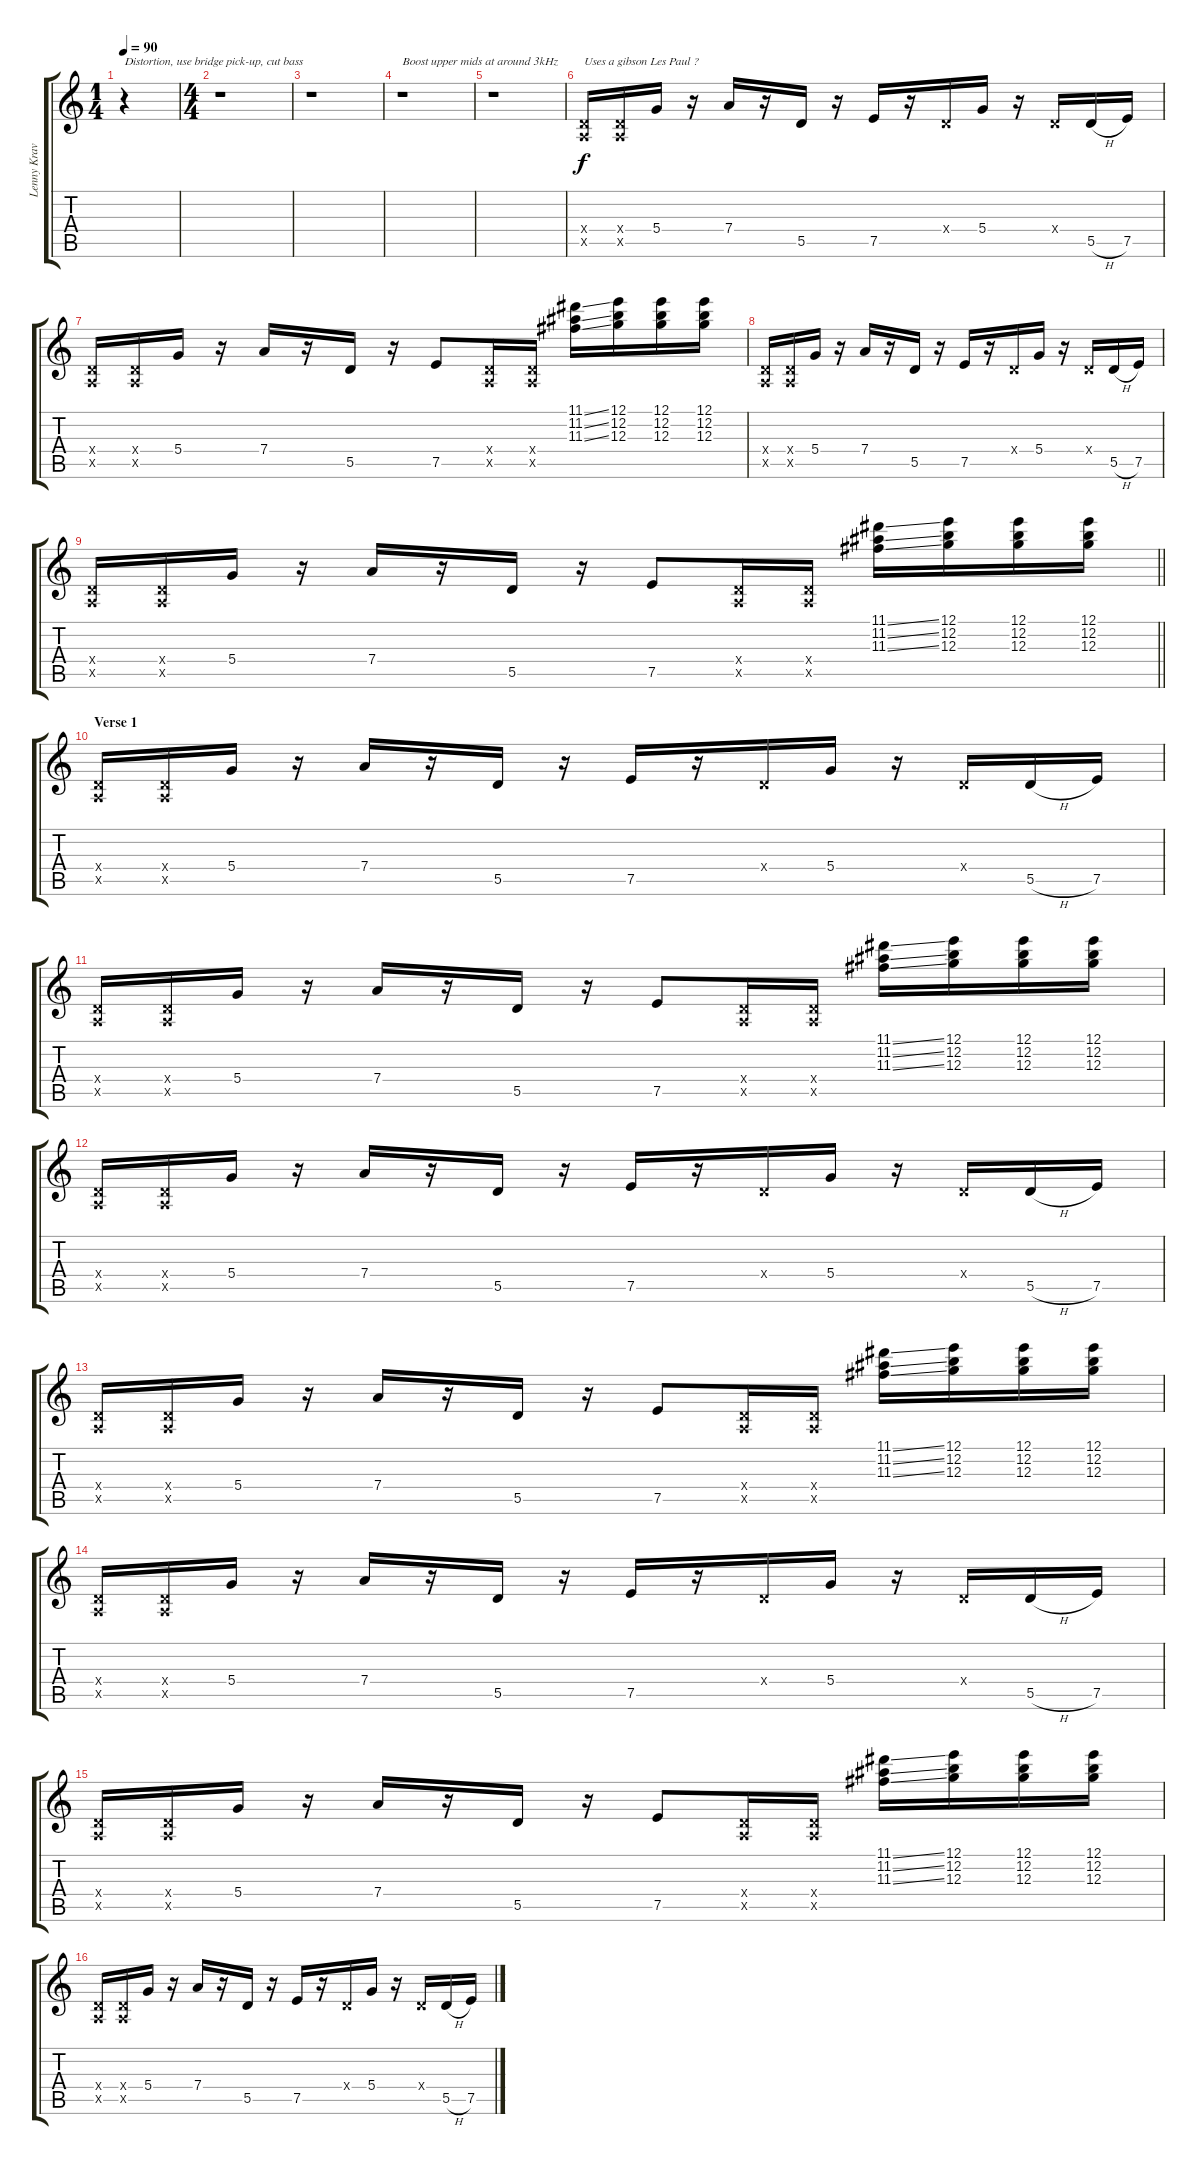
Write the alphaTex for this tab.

\track ("Lenny Kravitz" "Lenny Krav") {instrument overdrivenguitar}
\staff {score tabs}
\tuning (E4 B3 G3 D3 A2 E2) {hide}
\ts (1 4)
\tempo 90
\clef g2
\ks c
r.4{txt "Distortion, use bridge pick-up, cut bass" dy f instrument overdrivenguitar} |
\ts (4 4)
r.1 |
r.1 |
r.1{txt "Boost upper mids at around 3kHz"} |
r.1 |
(0.4{x} 0.5{x}).16{txt "Uses a gibson Les Paul ?"} (0.4{x} 0.5{x}).16 5.4.16 r.16 7.4.16 r.16 5.5.16 r.16 7.5.16 r.16 0.4{x}.16 5.4.16 r.16 0.4{x}.16 5.5{h}.16 7.5.16 |
(0.4{x} 0.5{x}).16 (0.4{x} 0.5{x}).16 5.4.16 r.16 7.4.16 r.16 5.5.16 r.16 7.5.8 (0.4{x} 0.5{x}).16 (0.4{x} 0.5{x}).16 (11.1{ss} 11.2{ss} 11.3{ss}).16 (12.1 12.2 12.3).16 (12.1 12.2 12.3).16 (12.1 12.2 12.3).16 |
(0.4{x} 0.5{x}).16 (0.4{x} 0.5{x}).16 5.4.16 r.16 7.4.16 r.16 5.5.16 r.16 7.5.16 r.16 0.4{x}.16 5.4.16 r.16 0.4{x}.16 5.5{h}.16 7.5.16 |
\barLineRight lightlight
(0.4{x} 0.5{x}).16 (0.4{x} 0.5{x}).16 5.4.16 r.16 7.4.16 r.16 5.5.16 r.16 7.5.8 (0.4{x} 0.5{x}).16 (0.4{x} 0.5{x}).16 (11.1{ss} 11.2{ss} 11.3{ss}).16 (12.1 12.2 12.3).16 (12.1 12.2 12.3).16 (12.1 12.2 12.3).16 |
\section ("" "Verse 1")
(0.4{x} 0.5{x}).16 (0.4{x} 0.5{x}).16 5.4.16 r.16 7.4.16 r.16 5.5.16 r.16 7.5.16 r.16 0.4{x}.16 5.4.16 r.16 0.4{x}.16 5.5{h}.16 7.5.16 |
(0.4{x} 0.5{x}).16 (0.4{x} 0.5{x}).16 5.4.16 r.16 7.4.16 r.16 5.5.16 r.16 7.5.8 (0.4{x} 0.5{x}).16 (0.4{x} 0.5{x}).16 (11.1{ss} 11.2{ss} 11.3{ss}).16 (12.1 12.2 12.3).16 (12.1 12.2 12.3).16 (12.1 12.2 12.3).16 |
(0.4{x} 0.5{x}).16 (0.4{x} 0.5{x}).16 5.4.16 r.16 7.4.16 r.16 5.5.16 r.16 7.5.16 r.16 0.4{x}.16 5.4.16 r.16 0.4{x}.16 5.5{h}.16 7.5.16 |
(0.4{x} 0.5{x}).16 (0.4{x} 0.5{x}).16 5.4.16 r.16 7.4.16 r.16 5.5.16 r.16 7.5.8 (0.4{x} 0.5{x}).16 (0.4{x} 0.5{x}).16 (11.1{ss} 11.2{ss} 11.3{ss}).16 (12.1 12.2 12.3).16 (12.1 12.2 12.3).16 (12.1 12.2 12.3).16 |
(0.4{x} 0.5{x}).16 (0.4{x} 0.5{x}).16 5.4.16 r.16 7.4.16 r.16 5.5.16 r.16 7.5.16 r.16 0.4{x}.16 5.4.16 r.16 0.4{x}.16 5.5{h}.16 7.5.16 |
(0.4{x} 0.5{x}).16 (0.4{x} 0.5{x}).16 5.4.16 r.16 7.4.16 r.16 5.5.16 r.16 7.5.8 (0.4{x} 0.5{x}).16 (0.4{x} 0.5{x}).16 (11.1{ss} 11.2{ss} 11.3{ss}).16 (12.1 12.2 12.3).16 (12.1 12.2 12.3).16 (12.1 12.2 12.3).16 |
(0.4{x} 0.5{x}).16 (0.4{x} 0.5{x}).16 5.4.16 r.16 7.4.16 r.16 5.5.16 r.16 7.5.16 r.16 0.4{x}.16 5.4.16 r.16 0.4{x}.16 5.5{h}.16 7.5.16
